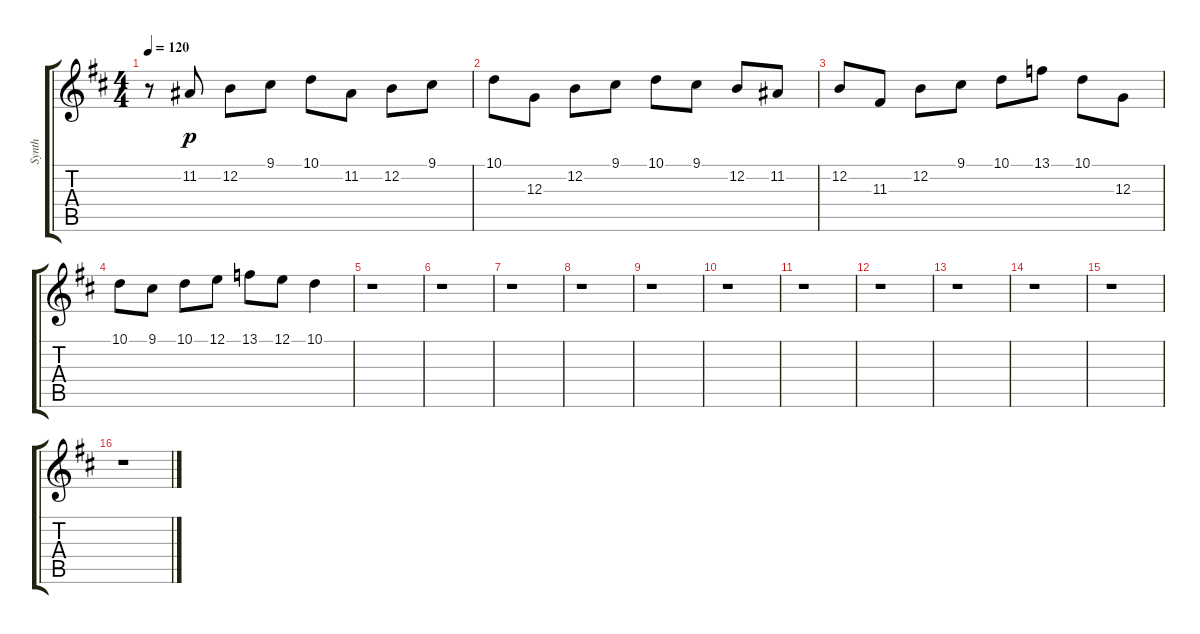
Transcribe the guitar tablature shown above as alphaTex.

\track ("Synth" "Synth") {instrument flute}
\staff {score tabs}
\tuning (E4 B3 G3 D3 A2 E2) {hide}
\ts (4 4)
\tempo 120
\clef g2
\ks bminor
r.8{dy p} 11.2.8 12.2.8 9.1.8 10.1.8 11.2.8 12.2.8 9.1.8 |
10.1.8 12.3.8 12.2.8 9.1.8 10.1.8 9.1.8 12.2.8 11.2.8 |
12.2.8 11.3.8 12.2.8 9.1.8 10.1.8 13.1.8 10.1.8 12.3.8 |
10.1.8 9.1.8 10.1.8 12.1.8 13.1.8 12.1.8 10.1.4 |
r.1 |
r.1 |
r.1 |
r.1 |
r.1 |
r.1 |
r.1 |
r.1 |
r.1 |
r.1 |
r.1 |
r.1
